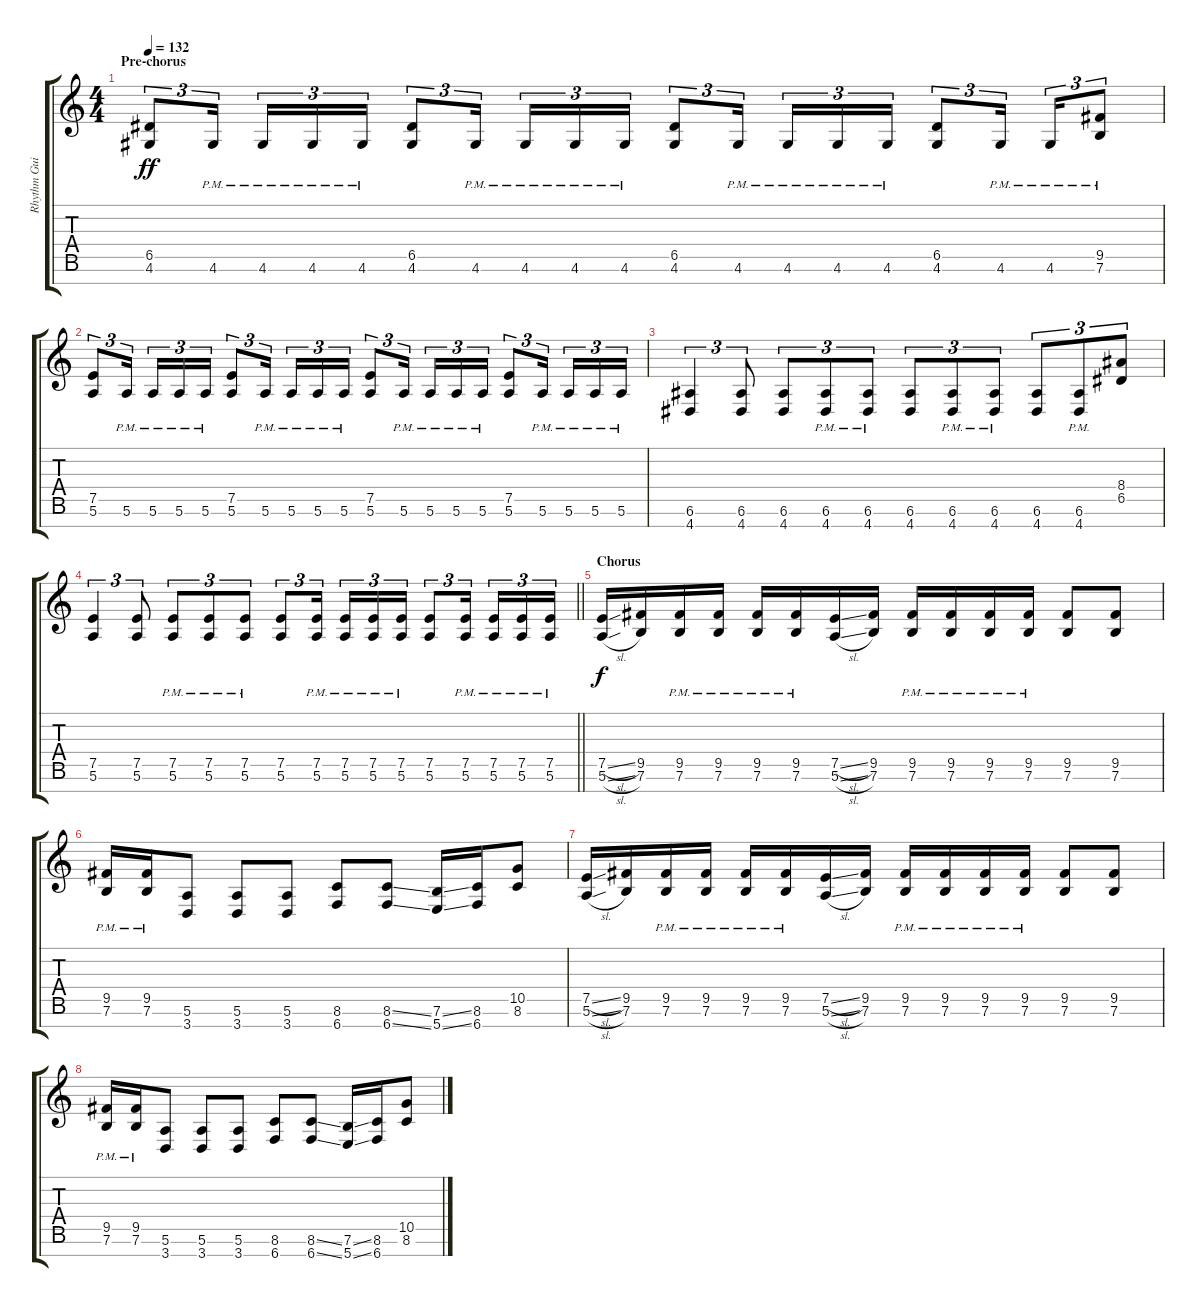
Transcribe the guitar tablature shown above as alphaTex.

\track ("Rhythm Guitar 2" "Rhythm Gui") {instrument overdrivenguitar}
\staff {score tabs}
\tuning (E4 B3 G3 D3 A2 E2 B1) {hide}
\ts (4 4)
\section ("" "Pre-chorus")
\tempo 132
\clef g2
\ks c
(6.5 4.6).8{tu (3 2) dy ff} 4.6{pm}.16{tu (3 2) beam splitsecondary} 4.6{pm}.16{tu (3 2)} 4.6{pm}.16{tu (3 2)} 4.6{pm}.16{tu (3 2)} (6.5 4.6).8{tu (3 2)} 4.6{pm}.16{tu (3 2) beam splitsecondary} 4.6{pm}.16{tu (3 2)} 4.6{pm}.16{tu (3 2)} 4.6{pm}.16{tu (3 2)} (6.5 4.6).8{tu (3 2)} 4.6{pm}.16{tu (3 2) beam splitsecondary} 4.6{pm}.16{tu (3 2)} 4.6{pm}.16{tu (3 2)} 4.6{pm}.16{tu (3 2)} (6.5 4.6).8{tu (3 2)} 4.6{pm}.16{tu (3 2) beam splitsecondary} 4.6{pm}.16{tu (3 2)} (9.5 7.6{pm}).8{tu (3 2)} |
(7.5 5.6).8{tu (3 2)} 5.6{pm}.16{tu (3 2) beam splitsecondary} 5.6{pm}.16{tu (3 2)} 5.6{pm}.16{tu (3 2)} 5.6{pm}.16{tu (3 2)} (7.5 5.6).8{tu (3 2)} 5.6{pm}.16{tu (3 2) beam splitsecondary} 5.6{pm}.16{tu (3 2)} 5.6{pm}.16{tu (3 2)} 5.6{pm}.16{tu (3 2)} (7.5 5.6).8{tu (3 2)} 5.6{pm}.16{tu (3 2) beam splitsecondary} 5.6{pm}.16{tu (3 2)} 5.6{pm}.16{tu (3 2)} 5.6{pm}.16{tu (3 2)} (7.5 5.6).8{tu (3 2)} 5.6{pm}.16{tu (3 2) beam splitsecondary} 5.6{pm}.16{tu (3 2)} 5.6{pm}.16{tu (3 2)} 5.6{pm}.16{tu (3 2)} |
(6.6 4.7).4{tu (3 2)} (6.6 4.7).8{tu (3 2)} (6.6 4.7).8{tu (3 2)} (6.6{pm} 4.7{pm}).8{tu (3 2)} (6.6{pm} 4.7{pm}).8{tu (3 2)} (6.6 4.7).8{tu (3 2)} (6.6{pm} 4.7{pm}).8{tu (3 2)} (6.6{pm} 4.7{pm}).8{tu (3 2)} (6.6 4.7).8{tu (3 2)} (6.6{pm} 4.7{pm}).8{tu (3 2)} (8.4 6.5).8{tu (3 2)} |
\barLineRight lightlight
(7.5 5.6).4{tu (3 2)} (7.5 5.6).8{tu (3 2)} (7.5{pm} 5.6{pm}).8{tu (3 2)} (7.5{pm} 5.6{pm}).8{tu (3 2)} (7.5{pm} 5.6{pm}).8{tu (3 2)} (7.5 5.6).8{tu (3 2)} (7.5{pm} 5.6{pm}).16{tu (3 2) beam splitsecondary} (7.5{pm} 5.6{pm}).16{tu (3 2)} (7.5{pm} 5.6{pm}).16{tu (3 2)} (7.5{pm} 5.6{pm}).16{tu (3 2)} (7.5 5.6).8{tu (3 2)} (7.5{pm} 5.6{pm}).16{tu (3 2) beam splitsecondary} (7.5{pm} 5.6{pm}).16{tu (3 2)} (7.5{pm} 5.6{pm}).16{tu (3 2)} (7.5{pm} 5.6{pm}).16{tu (3 2)} |
\section ("" "Chorus")
(7.5{sl} 5.6{sl}).16{dy f} (9.5 7.6).16 (9.5{pm} 7.6{pm}).16 (9.5{pm} 7.6{pm}).16 (9.5{pm} 7.6{pm}).16 (9.5{pm} 7.6{pm}).16 (7.5{sl} 5.6{sl}).16 (9.5 7.6).16 (9.5{pm} 7.6{pm}).16 (9.5{pm} 7.6{pm}).16 (9.5{pm} 7.6{pm}).16 (9.5{pm} 7.6{pm}).16 (9.5 7.6).8 (9.5 7.6).8 |
(9.5{pm} 7.6{pm}).16 (9.5{pm} 7.6{pm}).16 (5.6 3.7).8 (5.6 3.7).8 (5.6 3.7).8 (8.6 6.7).8 (8.6{ss} 6.7{ss}).8 (7.6{ss} 5.7{ss}).16 (8.6 6.7).16 (10.5 8.6).8 |
(7.5{sl} 5.6{sl}).16 (9.5 7.6).16 (9.5{pm} 7.6{pm}).16 (9.5{pm} 7.6{pm}).16 (9.5{pm} 7.6{pm}).16 (9.5{pm} 7.6{pm}).16 (7.5{sl} 5.6{sl}).16 (9.5 7.6).16 (9.5{pm} 7.6{pm}).16 (9.5{pm} 7.6{pm}).16 (9.5{pm} 7.6{pm}).16 (9.5{pm} 7.6{pm}).16 (9.5 7.6).8 (9.5 7.6).8 |
(9.5{pm} 7.6{pm}).16 (9.5{pm} 7.6{pm}).16 (5.6 3.7).8 (5.6 3.7).8 (5.6 3.7).8 (8.6 6.7).8 (8.6{ss} 6.7{ss}).8 (7.6{ss} 5.7{ss}).16 (8.6 6.7).16 (10.5 8.6).8
